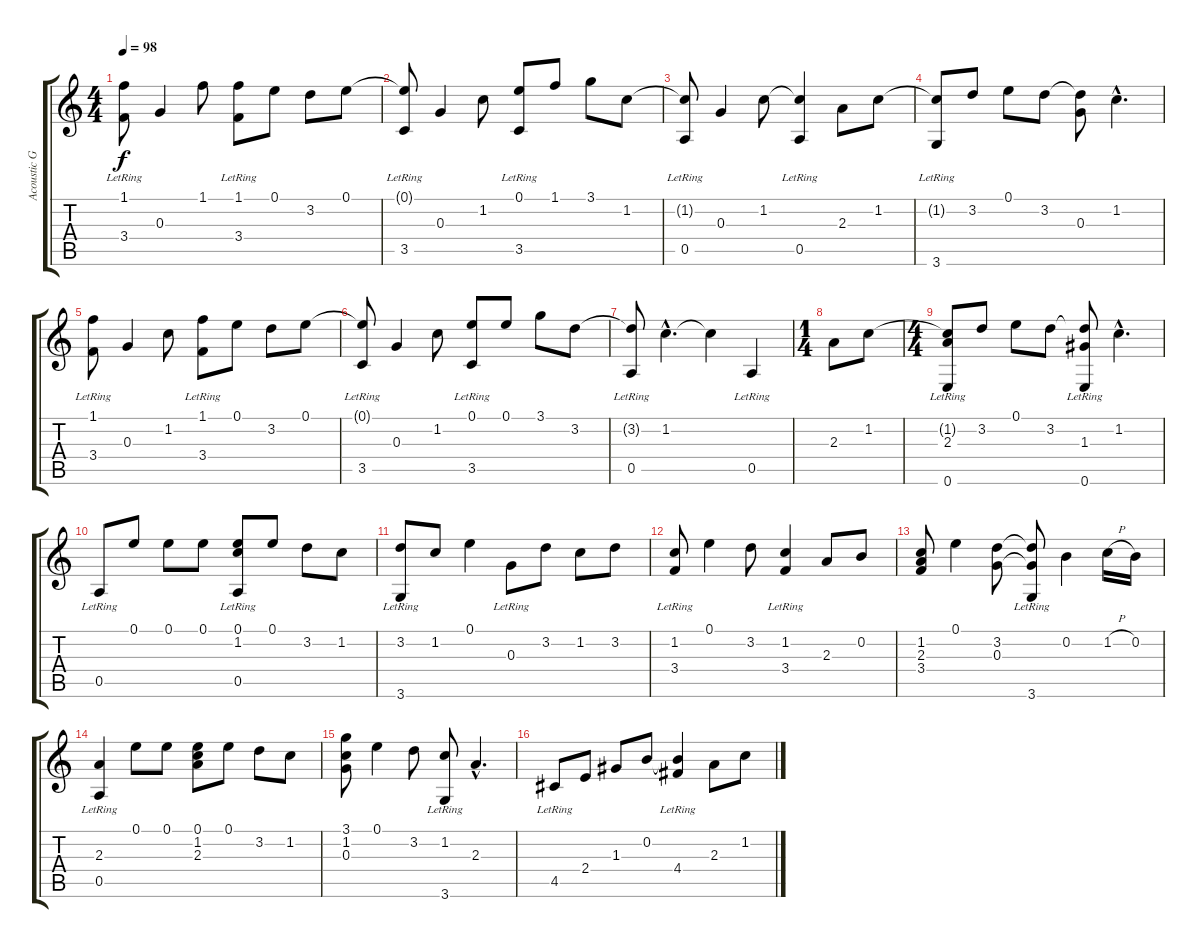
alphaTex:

\track ("Acoustic Guitar" "Acoustic G") {instrument acousticguitarnylon}
\staff {score tabs}
\tuning (E4 B3 G3 D3 A2 E2) {hide}
\ts (4 4)
\tempo 98
\clef g2
\ks c
(1.1 3.4{lr}).8{dy f} 0.3.4 1.1.8 (1.1 3.4{lr}).8 0.1.8 3.2.8 0.1.8 |
(0.1{t} 3.5{lr}).8 0.3.4 1.2.8 (0.1 3.5{lr}).8 1.1.8 3.1.8 1.2.8 |
(1.2{t} 0.5{lr}).8 0.3.4 1.2.8 (1.2{t} 0.5{lr}).4 2.3.8 1.2.8 |
(1.2{t} 3.6{lr}).8 3.2.8 0.1.8 3.2.8 (3.2{t} 0.3).8 1.2{hac}.4{d} |
(1.1 3.4{lr}).8 0.3.4 1.2.8 (1.1 3.4{lr}).8 0.1.8 3.2.8 0.1.8 |
(0.1{t} 3.5{lr}).8 0.3.4 1.2.8 (0.1 3.5{lr}).8 0.1.8 3.1.8 3.2.8 |
(3.2{t} 0.5{lr}).8 1.2{hac}.4{d} 1.2{t}.4 0.5{lr}.4 |
\ts (1 4)
2.3.8 1.2.8 |
\ts (4 4)
(1.2{t} 2.3 0.6{lr}).8 3.2.8 0.1.8 3.2.8 (3.2{t} 1.3 0.6{lr}).8 1.2{hac}.4{d} |
0.5{lr}.8 0.1.8 0.1.8 0.1.8 (0.1 1.2 0.5{lr}).8 0.1.8 3.2.8 1.2.8 |
(3.2 3.6{lr}).8 1.2.8 0.1.4 0.3{lr}.8 3.2.8 1.2.8 3.2.8 |
(1.2 3.4{lr}).8 0.1.4 3.2.8 (1.2 3.4{lr}).4 2.3.8 0.2.8 |
(1.2 2.3 3.4).8 0.1.4 (3.2 0.3).8 (3.2{t} 0.3{t} 3.6{lr}).8 0.2.4 1.2{h}.16 0.2.16 |
(2.3 0.5{lr}).4 0.1.8 0.1.8 (0.1 1.2 2.3).8 0.1.8 3.2.8 1.2.8 |
(3.1 1.2 0.3).8 0.1.4 3.2.8 (1.2 3.6{lr}).8 2.3{hac}.4{d} |
4.5{lr}.8 2.4.8 1.3.8 0.2.8 (0.2{t} 4.4{lr}).4 2.3.8 1.2.8
